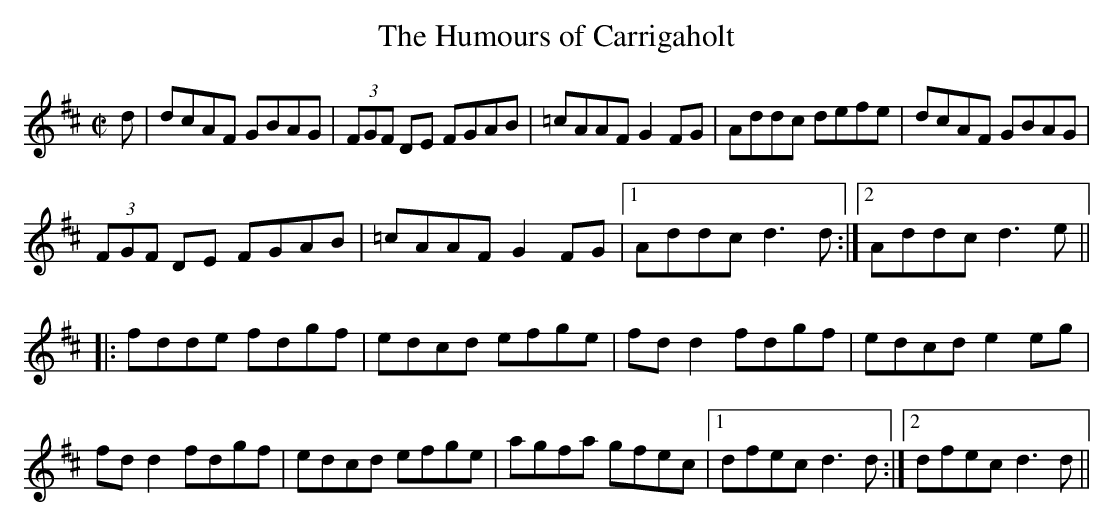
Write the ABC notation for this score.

X:1
T:Humours of Carrigaholt, The
M:C|
L:1/8
K:D
d|dcAF GBAG|(3 FGF DE FGAB| =cAAF G2 FG|Addc defe|dcAF GBAG|
(3FGF DE FGAB| =cAAF G2 FG|1Addc d3 d:|2Addc d3 e||
|:fdde fdgf|edcd efge|fdd2 fdgf|edcd e2eg|
fdd2 fdgf|edcd efge|agfa gfec|1dfec d3d:|2dfec d3d||
